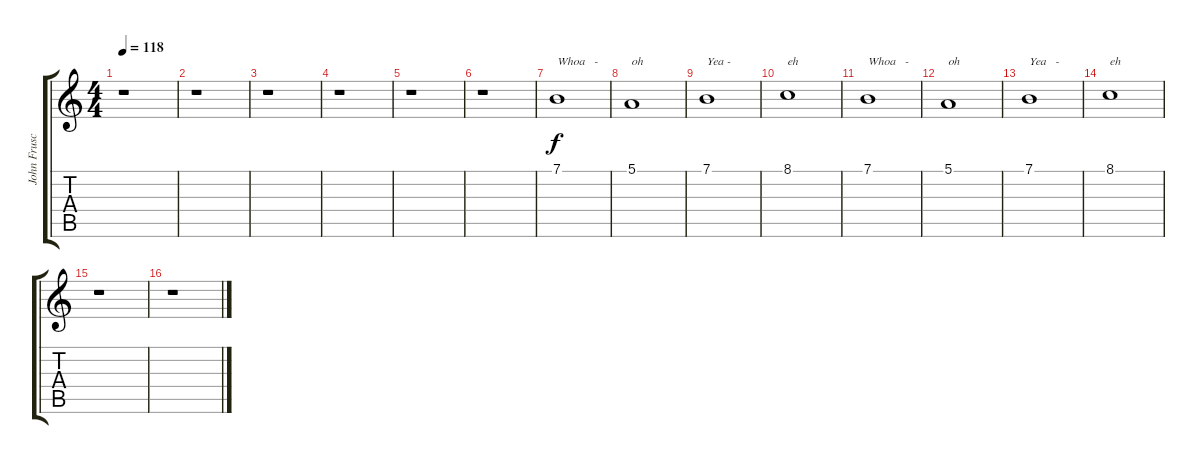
\track ("John Frusciante (Back Vocals)" "John Frusc") {instrument altosax}
\staff {score tabs}
\tuning (E4 B3 G3 D3 A2 E2) {hide}
\ts (4 4)
\tempo 118
\clef g2
\ks c
r.1{dy f} |
r.1 |
r.1 |
r.1 |
r.1 |
r.1 |
7.1.1{txt "Whoa   -"} |
5.1.1{txt "oh"} |
7.1.1{txt "Yea -"} |
8.1.1{txt "eh"} |
7.1.1{txt "Whoa   -"} |
5.1.1{txt "oh"} |
7.1.1{txt "Yea   -"} |
8.1.1{txt "eh"} |
r.1 |
r.1
